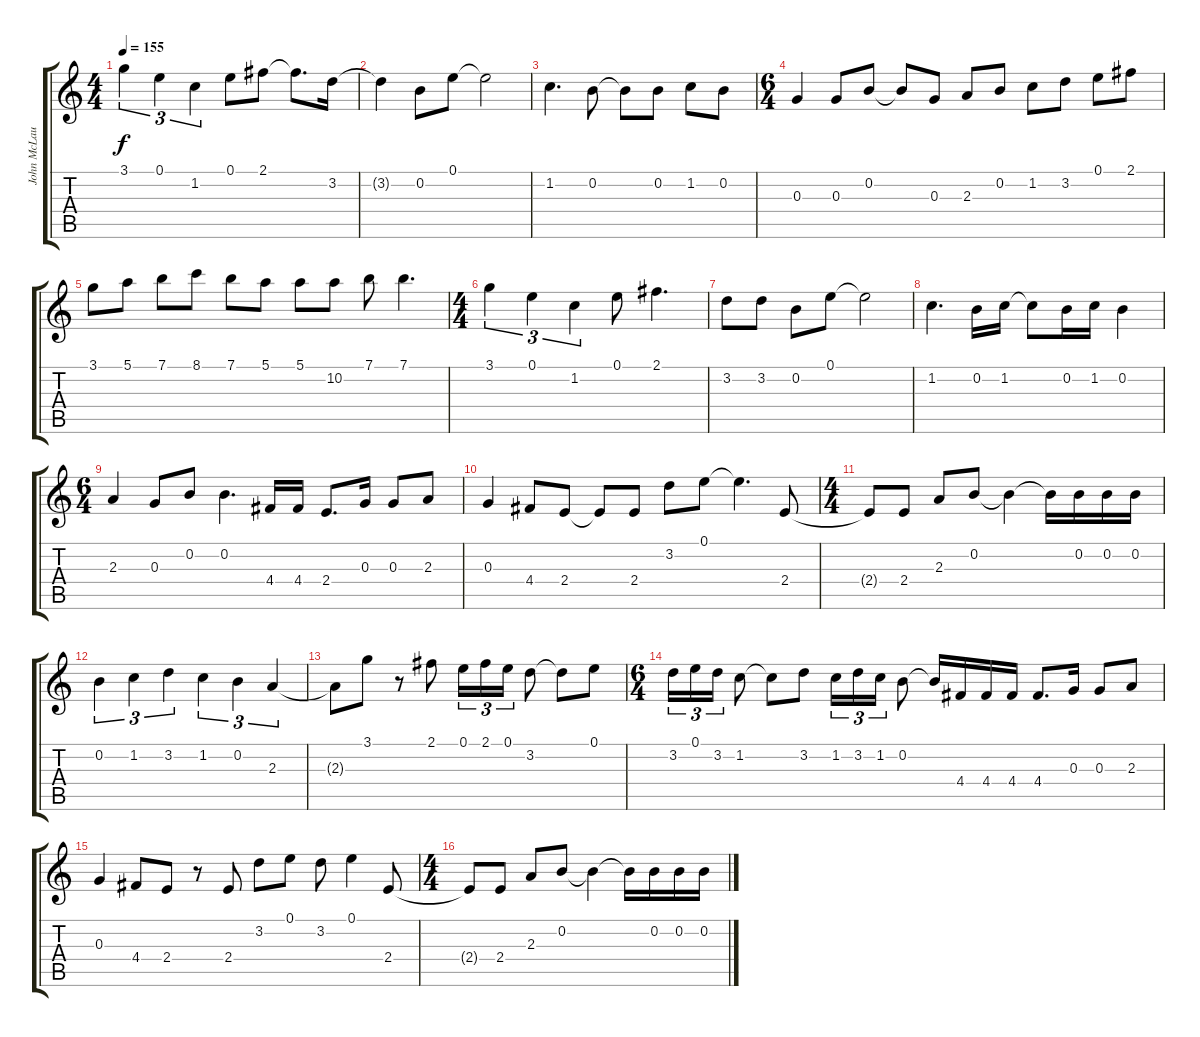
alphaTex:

\track ("John McLaughlin" "John McLau") {instrument acousticguitarnylon}
\staff {score tabs}
\tuning (E4 B3 G3 D3 A2 E2) {hide}
\ts (4 4)
\tempo 155
\clef g2
\ks c
3.1.4{tu (3 2) dy f} 0.1.4{tu (3 2)} 1.2.4{tu (3 2)} 0.1.8 2.1.8 2.1{t}.8{d} 3.2.16 |
3.2{t}.4 0.2.8 0.1.8 0.1{t}.2 |
1.2.4{d} 0.2.8 0.2{t}.8 0.2.8 1.2.8 0.2.8 |
\ts (6 4)
0.3.4 0.3.8 0.2.8 0.2{t}.8 0.3.8 2.3.8 0.2.8 1.2.8 3.2.8 0.1.8 2.1.8 |
3.1.8 5.1.8 7.1.8 8.1.8 7.1.8 5.1.8 5.1.8 10.2.8 7.1.8 7.1.4{d} |
\ts (4 4)
3.1.4{tu (3 2)} 0.1.4{tu (3 2)} 1.2.4{tu (3 2)} 0.1.8 2.1.4{d} |
3.2.8 3.2.8 0.2.8 0.1.8 0.1{t}.2 |
1.2.4{d} 0.2.16 1.2.16 1.2{t}.8 0.2.16 1.2.16 0.2.4 |
\ts (6 4)
2.3.4 0.3.8 0.2.8 0.2.4{d} 4.4.16 4.4.16 2.4.8{d} 0.3.16 0.3.8 2.3.8 |
0.3.4 4.4.8 2.4.8 2.4{t}.8 2.4.8 3.2.8 0.1.8 0.1{t}.4{d} 2.4.8 |
\ts (4 4)
2.4{t}.8 2.4.8 2.3.8 0.2.8 0.2{t}.4 0.2{t}.16 0.2.16 0.2.16 0.2.16 |
0.2.4{tu (3 2)} 1.2.4{tu (3 2)} 3.2.4{tu (3 2)} 1.2.4{tu (3 2)} 0.2.4{tu (3 2)} 2.3.4{tu (3 2)} |
2.3{t}.8 3.1.8 r.8 2.1.8 0.1.16{tu (3 2)} 2.1.16{tu (3 2)} 0.1.16{tu (3 2)} 3.2.8 3.2{t}.8 0.1.8 |
\ts (6 4)
3.2.16{tu (3 2)} 0.1.16{tu (3 2)} 3.2.16{tu (3 2)} 1.2.8 1.2{t}.8 3.2.8 1.2.16{tu (3 2)} 3.2.16{tu (3 2)} 1.2.16{tu (3 2)} 0.2.8 0.2{t}.16 4.4.16 4.4.16 4.4.16 4.4.8{d} 0.3.16 0.3.8 2.3.8 |
0.3.4 4.4.8 2.4.8 r.8 2.4.8 3.2.8 0.1.8 3.2.8 0.1.4 2.4.8 |
\ts (4 4)
2.4{t}.8 2.4.8 2.3.8 0.2.8 0.2{t}.4 0.2{t}.16 0.2.16 0.2.16 0.2.16
